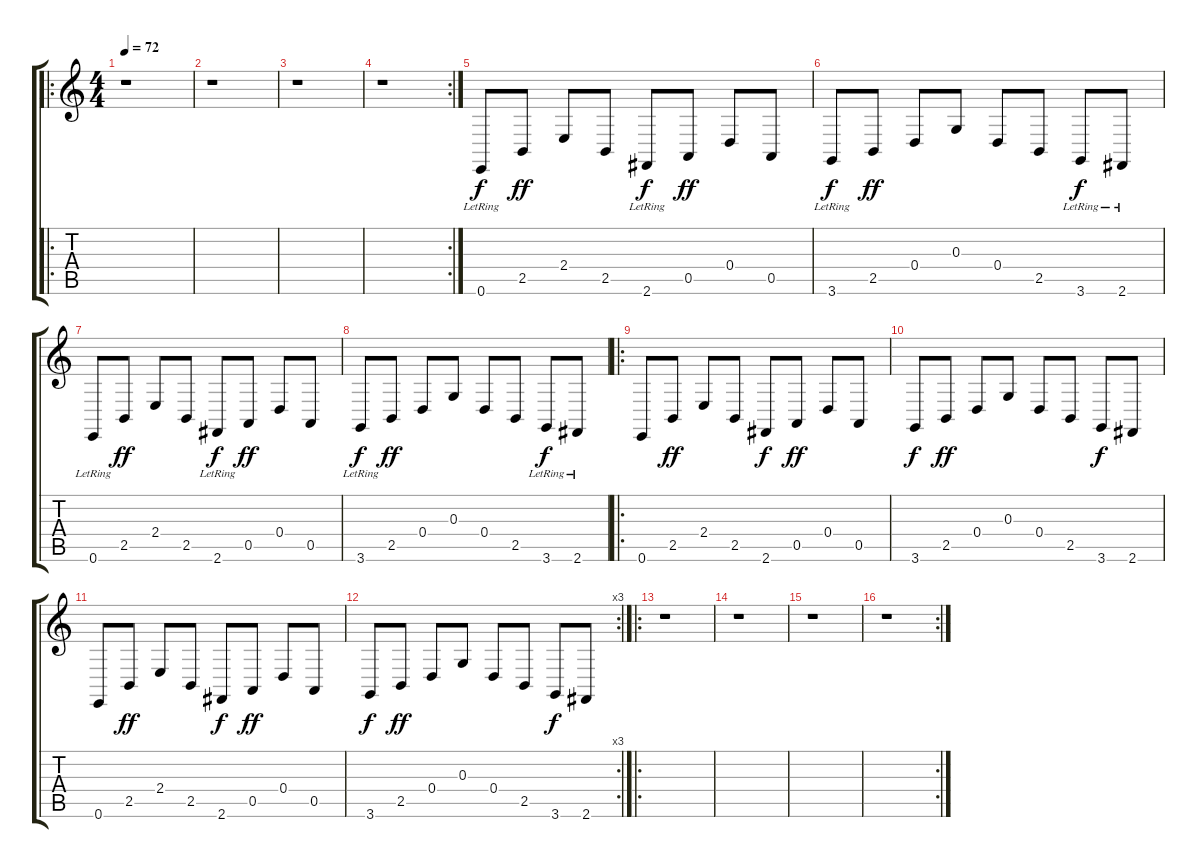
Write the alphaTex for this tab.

\track "" {instrument fx4atmosphere}
\staff {score tabs}
\tuning (E4 B3 G3 D3 A2 E2) {hide}
\ro
\ts (4 4)
\tempo 72
\clef g2
\ks c
r.1{dy f instrument fx4atmosphere} |
r.1 |
r.1 |
\rc 2
r.1 |
0.6{lr}.8 2.5.8{dy ff} 2.4.8 2.5.8 2.6{lr}.8{dy f} 0.5.8{dy ff} 0.4.8 0.5.8 |
3.6{lr}.8{dy f} 2.5.8{dy ff} 0.4.8 0.3.8 0.4.8 2.5.8 3.6{lr}.8{dy f} 2.6{lr}.8 |
0.6{lr}.8 2.5.8{dy ff} 2.4.8 2.5.8 2.6{lr}.8{dy f} 0.5.8{dy ff} 0.4.8 0.5.8 |
3.6{lr}.8{dy f} 2.5.8{dy ff} 0.4.8 0.3.8 0.4.8 2.5.8 3.6{lr}.8{dy f} 2.6{lr}.8 |
\ro
0.6.8 2.5.8{dy ff} 2.4.8 2.5.8 2.6.8{dy f} 0.5.8{dy ff} 0.4.8 0.5.8 |
3.6.8{dy f} 2.5.8{dy ff} 0.4.8 0.3.8 0.4.8 2.5.8 3.6.8{dy f} 2.6.8 |
0.6.8 2.5.8{dy ff} 2.4.8 2.5.8 2.6.8{dy f} 0.5.8{dy ff} 0.4.8 0.5.8 |
\rc 3
3.6.8{dy f} 2.5.8{dy ff} 0.4.8 0.3.8 0.4.8 2.5.8 3.6.8{dy f} 2.6.8 |
\ro
r.1 |
r.1 |
r.1 |
\rc 2
r.1
